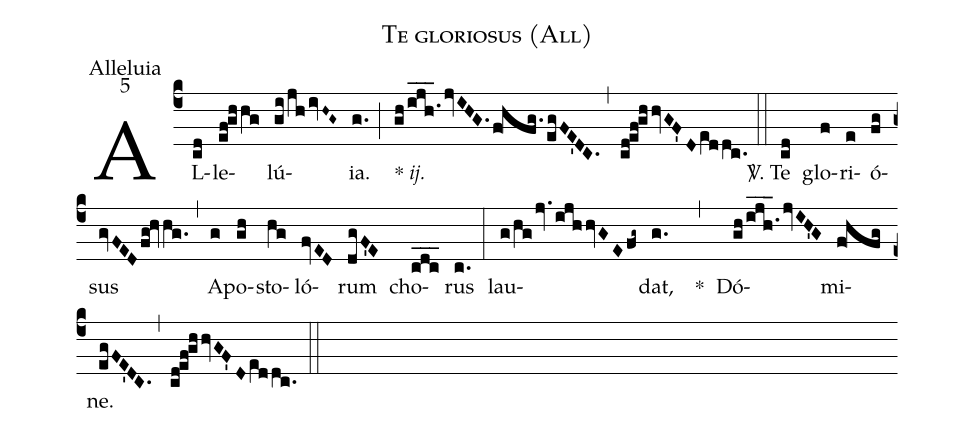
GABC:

name:Te gloriosus (All);
office-part:Alleluia;
mode:5;
%%
(c4) AL(cd)le(ef!ghhg)lú(gi/jhivH~G~){ia}.(g.) (;) {*} <i>ij.</i>(gh/ijh.1___jvIHG.f!hfg./egFE'DC.) (,) (cd!ef!ghhvGF'De[ll:1]ddc.) (::) <sp>V/</sp>. Te(cd) glo(f)ri(e)ó(fg)sus(gvFEDfg!hvhg.) (,) A(g)po(gh)sto(hg)ló(fvED)rum(dgF'E) cho(cdc___)rus(c.) (:) lau(g/hgjv.ijh/!hvGEfg~)dat,(g.) <clear>*(,) Dó(gh/ijh.1___jvIH'G)mi(f!hfg)ne.(egFE'DC.) (,) (cd!ef!ghhvGF'De[ll:1]ddc.) (::)
